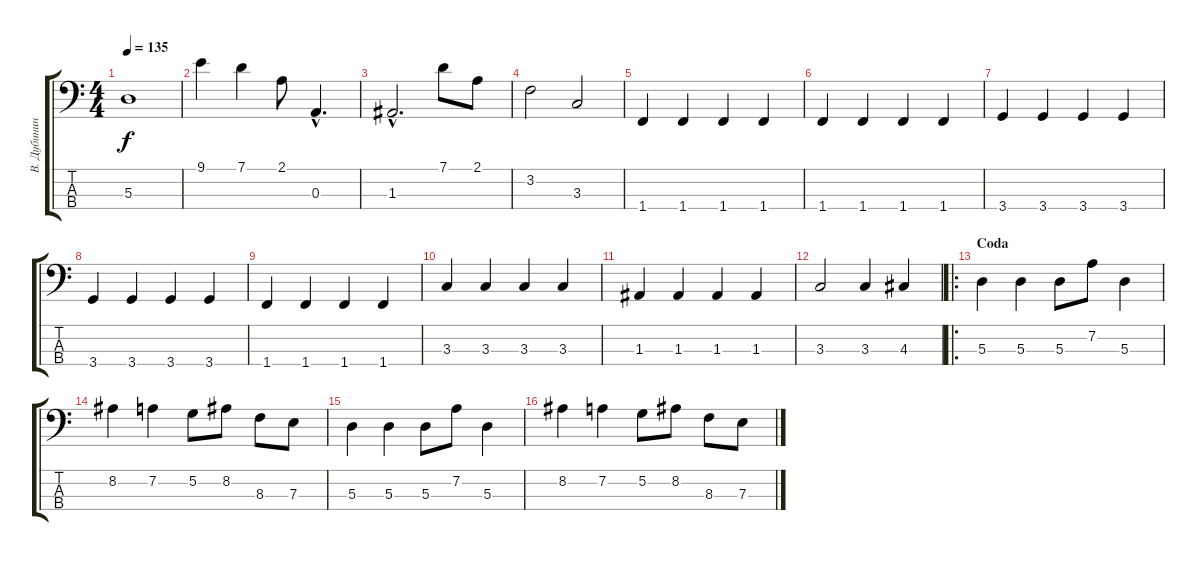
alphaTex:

\track ("В. Дубинин " "В. Дубинин") {instrument electricbassfinger}
\staff {score tabs}
\tuning (G2 D2 A1 E1) {hide}
\ts (4 4)
\tempo 135
\clef f4
\ks c
5.3.1{dy f} |
9.1.4 7.1.4 2.1.8 0.3{hac}.4{d} |
1.3{hac}.2{d} 7.1.8 2.1.8 |
3.2.2 3.3.2 |
1.4.4 1.4.4 1.4.4 1.4.4 |
1.4.4 1.4.4 1.4.4 1.4.4 |
3.4.4 3.4.4 3.4.4 3.4.4 |
3.4.4 3.4.4 3.4.4 3.4.4 |
1.4.4 1.4.4 1.4.4 1.4.4 |
3.3.4 3.3.4 3.3.4 3.3.4 |
1.3.4 1.3.4 1.3.4 1.3.4 |
3.3.2 3.3.4 4.3.4 |
\ro
\section ("" "Coda")
5.3.4 5.3.4 5.3.8 7.2.8 5.3.4 |
8.2.4 7.2.4 5.2.8 8.2.8 8.3.8 7.3.8 |
5.3.4 5.3.4 5.3.8 7.2.8 5.3.4 |
8.2.4 7.2.4 5.2.8 8.2.8 8.3.8 7.3.8
